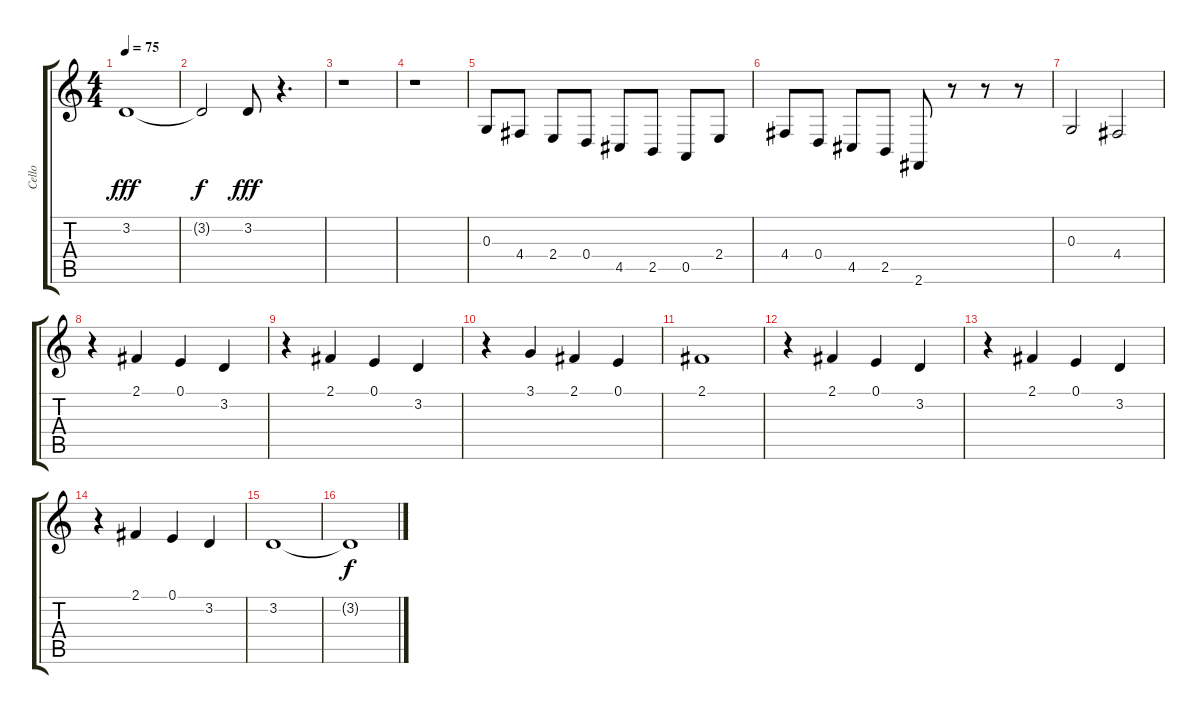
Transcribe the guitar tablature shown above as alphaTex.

\track ("Cello               " "Cello     ") {instrument stringensemble1}
\staff {score tabs}
\tuning (E4 B3 G3 D3 A2 E2) {hide}
\ts (4 4)
\tempo 75
\clef g2
\ks c
3.2.1{dy fff} |
3.2{t}.2{dy f} 3.2.8{dy fff} r.4{d} |
r.1 |
r.1 |
0.3.8 4.4.8 2.4.8 0.4.8 4.5.8 2.5.8 0.5.8 2.4.8 |
4.4.8 0.4.8 4.5.8 2.5.8 2.6.8 r.8 r.8 r.8 |
0.3.2 4.4.2 |
r.4 2.1.4 0.1.4 3.2.4 |
r.4 2.1.4 0.1.4 3.2.4 |
r.4 3.1.4 2.1.4 0.1.4 |
2.1.1 |
r.4 2.1.4 0.1.4 3.2.4 |
r.4 2.1.4 0.1.4 3.2.4 |
r.4 2.1.4 0.1.4 3.2.4 |
3.2.1 |
3.2{t}.1{dy f}
